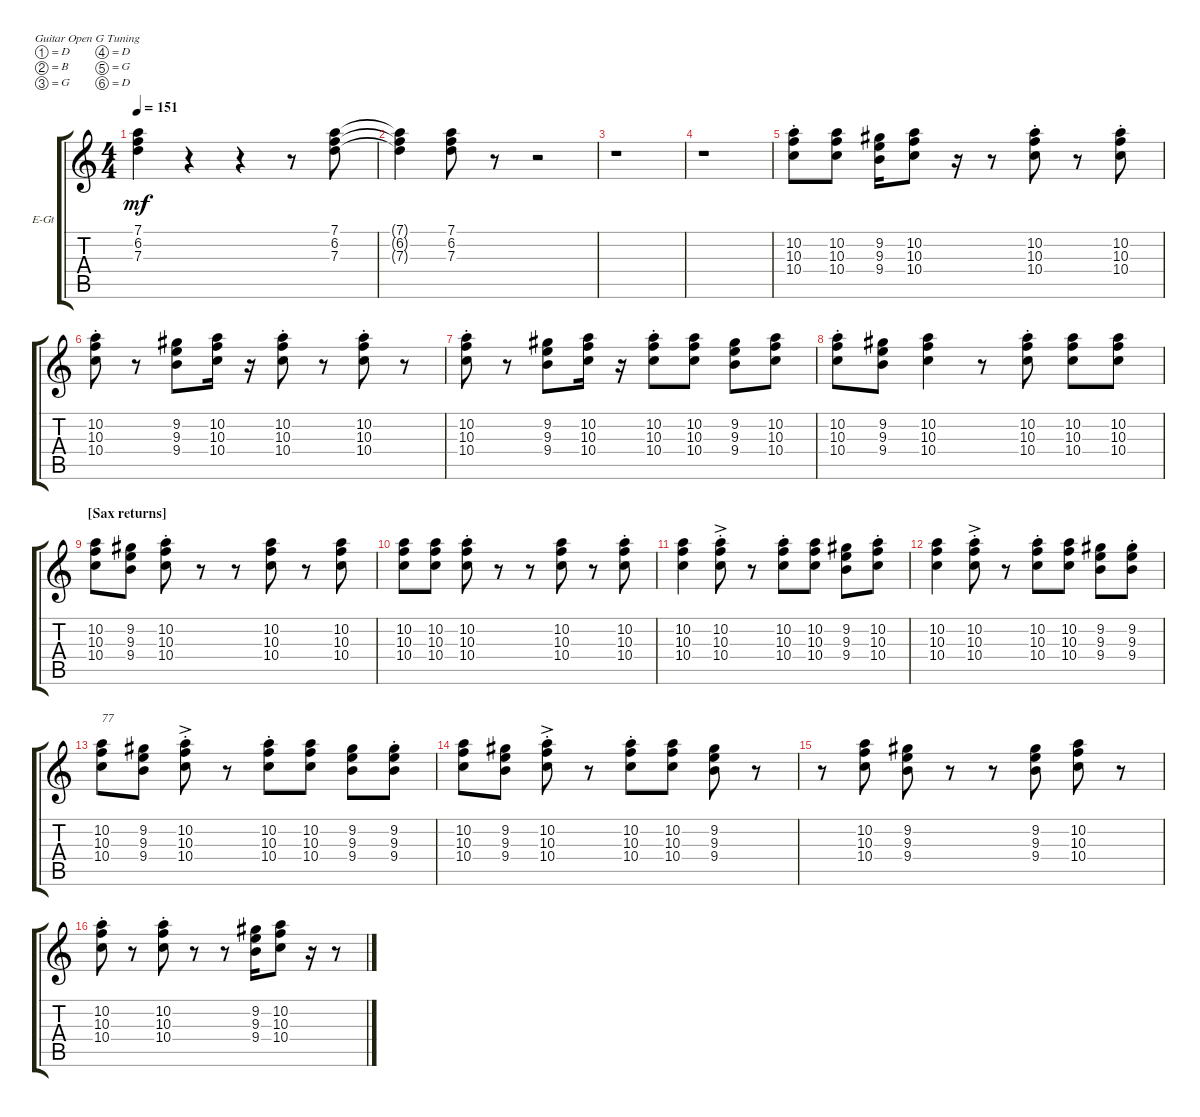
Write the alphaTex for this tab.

\bracketExtendMode groupsimilarinstruments
\firstSystemTrackNameOrientation horizontal
\otherSystemsTrackNameOrientation horizontal
\track ("Electric Guitar-Keith" "E-Gt") {instrument overdrivenguitar}
\staff {score tabs}
\tuning (D4 B3 G3 D3 G2 D2)
\ts (4 4)
\tempo 151
\clef g2
\ks aminor
(7.3{t} 6.2{t} 7.1{t}).4{dy mf} r.4 r.4 r.8 (7.3 6.2 7.1).8 |
(7.3{t} 6.2{t} 7.1{t}).4 (7.3 6.2 7.1).8 r.8 r.2 |
r.1 |
r.1 |
(10.4{st} 10.3{st} 10.2{st}).8 (10.4 10.3 10.2).8 (9.4 9.3 9.2).16 (10.4 10.3 10.2).8 r.16 r.8 (10.4{st} 10.3{st} 10.2{st}).8 r.8 (10.4{st} 10.3{st} 10.2{st}).8 |
(10.4{st} 10.3{st} 10.2{st}).8 r.8 (9.4 9.3 9.2).8 (10.4 10.3 10.2).16 r.16 (10.4{st} 10.3{st} 10.2{st}).8 r.8 (10.4{st} 10.3{st} 10.2{st}).8 r.8 |
(10.4{st} 10.3{st} 10.2{st}).8 r.8 (9.4 9.3 9.2).8 (10.4 10.3 10.2).16 r.16 (10.4{st} 10.3{st} 10.2{st}).8 (10.4 10.3 10.2).8 (9.4 9.3 9.2).8 (10.4 10.3 10.2).8 |
(10.4{st} 10.3{st} 10.2{st}).8 (9.4 9.3 9.2).8 (10.4 10.3 10.2).4 r.8 (10.4{st} 10.3{st} 10.2{st}).8 (10.4 10.3 10.2).8 (10.4 10.3 10.2).8 |
\section ("" "[Sax returns]")
(10.4 10.3 10.2).8 (9.4 9.3 9.2).8 (10.4{st} 10.3{st} 10.2{st}).8 r.8 r.8 (10.4 10.3 10.2).8 r.8 (10.4 10.3 10.2).8 |
(10.4 10.3 10.2).8 (10.4 10.3 10.2).8 (10.4{st} 10.3{st} 10.2{st}).8 r.8 r.8 (10.4 10.3 10.2).8 r.8 (10.4{st} 10.3{st} 10.2{st}).8 |
(10.4 10.3 10.2).4 (10.4{ac st} 10.3{ac st} 10.2{ac st}).8 r.8 (10.4{st} 10.3{st} 10.2{st}).8 (10.4 10.3 10.2).8 (9.4 9.3 9.2).8 (10.4{st} 10.3{st} 10.2{st}).8 |
(10.4 10.3 10.2).4 (10.4{ac st} 10.3{ac st} 10.2{ac st}).8 r.8 (10.4{st} 10.3{st} 10.2{st}).8 (10.4 10.3 10.2).8 (9.4 9.3 9.2).8 (9.4{st} 9.3{st} 9.2{st}).8 |
(10.4 10.3 10.2).8{txt "77"} (9.4 9.3 9.2).8 (10.4{ac st} 10.3{ac st} 10.2{ac st}).8 r.8 (10.4{st} 10.3{st} 10.2{st}).8 (10.4 10.3 10.2).8 (9.4 9.3 9.2).8 (9.4{st} 9.3{st} 9.2{st}).8 |
(10.4 10.3 10.2).8 (9.4 9.3 9.2).8 (10.4{ac st} 10.3{ac st} 10.2{ac st}).8 r.8 (10.4{st} 10.3{st} 10.2{st}).8 (10.4 10.3 10.2).8 (9.4 9.3 9.2).8 r.8 |
r.8 (10.4 10.3 10.2).8 (9.4 9.3 9.2).8 r.8 r.8 (9.4 9.3 9.2).8 (10.4 10.3 10.2).8 r.8 |
(10.4{st} 10.3{st} 10.2{st}).8 r.8 (10.4{st} 10.3{st} 10.2{st}).8 r.8 r.8 (9.4 9.3 9.2).16 (10.4 10.3 10.2).8 r.16 r.8
